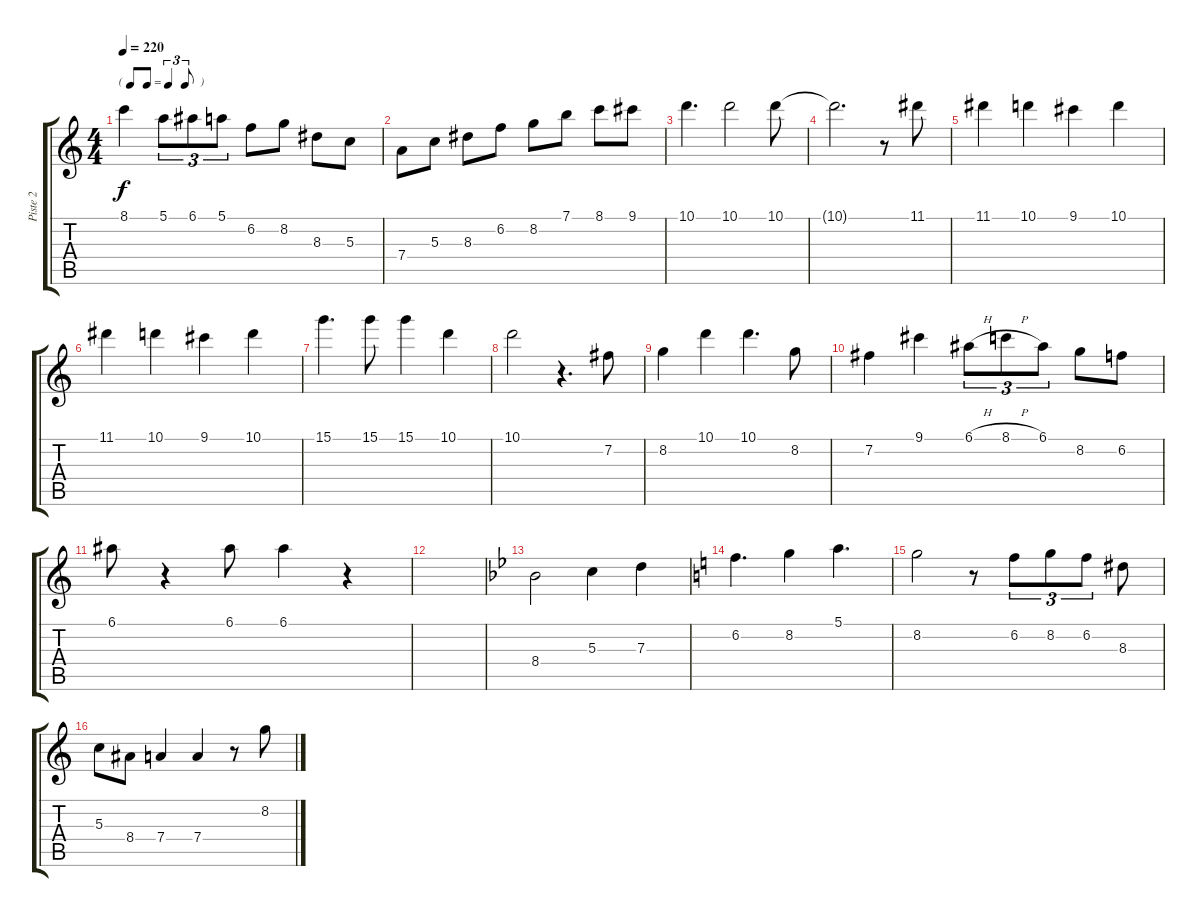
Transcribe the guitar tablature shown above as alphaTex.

\track ("Piste 2" "Piste 2") {instrument acousticguitarsteel}
\staff {score tabs}
\tuning (E4 B3 G3 D3 A2 E2) {hide}
\ts (4 4)
\tf triplet8th
\tempo 220
\clef g2
\ks c
8.1.4{dy f} 5.1.8{tu (3 2)} 6.1.8{tu (3 2)} 5.1.8{tu (3 2)} 6.2.8 8.2.8 8.3.8 5.3.8 |
7.4.8 5.3.8 8.3.8 6.2.8 8.2.8 7.1.8 8.1.8 9.1.8 |
10.1.4{d} 10.1.2 10.1.8 |
10.1{t}.2{d} r.8 11.1.8 |
11.1.4 10.1.4 9.1.4 10.1.4 |
11.1.4 10.1.4 9.1.4 10.1.4 |
15.1.4{d} 15.1.8 15.1.4 10.1.4 |
10.1.2 r.4{d} 7.2.8 |
8.2.4 10.1.4 10.1.4{d} 8.2.8 |
7.2.4 9.1.4 6.1{h}.8{tu (3 2)} 8.1{h}.8{tu (3 2)} 6.1.8{tu (3 2)} 8.2.8 6.2.8 |
6.1.8 r.4 6.1.8 6.1.4 r.4 |
|
\ks gminor
8.4.2 5.3.4 7.3.4 |
\ks c
6.2.4{d} 8.2.4 5.1.4{d} |
8.2.2 r.8 6.2.8{tu (3 2)} 8.2.8{tu (3 2)} 6.2.8{tu (3 2)} 8.3.8 |
5.3.8 8.4.8 7.4.4 7.4.4 r.8 8.2.8
